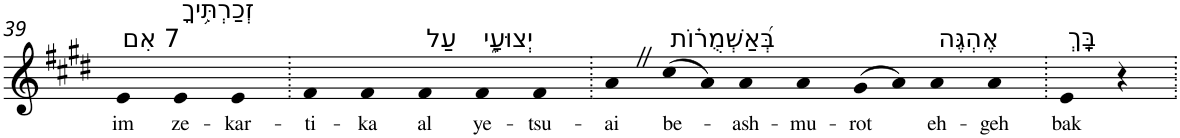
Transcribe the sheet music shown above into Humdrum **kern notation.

**kern	**text
*part1	*part1
*staff1	*staff1
*I"Piano	*
*I'Pno	*
!!LO:PB:g=z
*clefG2	*
*k[f#c#g#d#]	*
*E:	*
=39	=39
!LO:TX:a:t=7 אִם	!
!	!LO:LY:b
4e	im
!LO:TX:a:t=זְכַרְתִּ֥יךָ	!
!	!LO:LY:b
4e	ze-
!	!LO:LY:b
4e	-kar-
=40.	=40.
!	!LO:LY:b
4f#	-ti-
!	!LO:LY:b
4f#	-ka
!LO:TX:a:t=עַל	!
!	!LO:LY:b
4f#	al
!LO:TX:a:t=יְצוּעָ֑י	!
!	!LO:LY:b
4f#	ye-
!	!LO:LY:b
4f#	-tsu-
=41.	=41.
!	!LO:LY:b
4aZ	-ai
!LO:TX:a:t=בְּ֝אַשְׁמֻר֗וֹת	!
!	!LO:LY:b
(>8cc#	be-
8a)	.
!	!LO:LY:b
4a	-ash-
!	!LO:LY:b
4a	-mu-
!	!LO:LY:b
(>8g#	-rot
8a)	.
!LO:TX:a:t=אֶהְגֶּה	!
!	!LO:LY:b
4a	eh-
!	!LO:LY:b
4a	-geh
=42.	=42.
!LO:TX:a:t=בָּֽךְ	!
!	!LO:LY:b
4e	bak
4r	.
=.	=.
*-	*-
